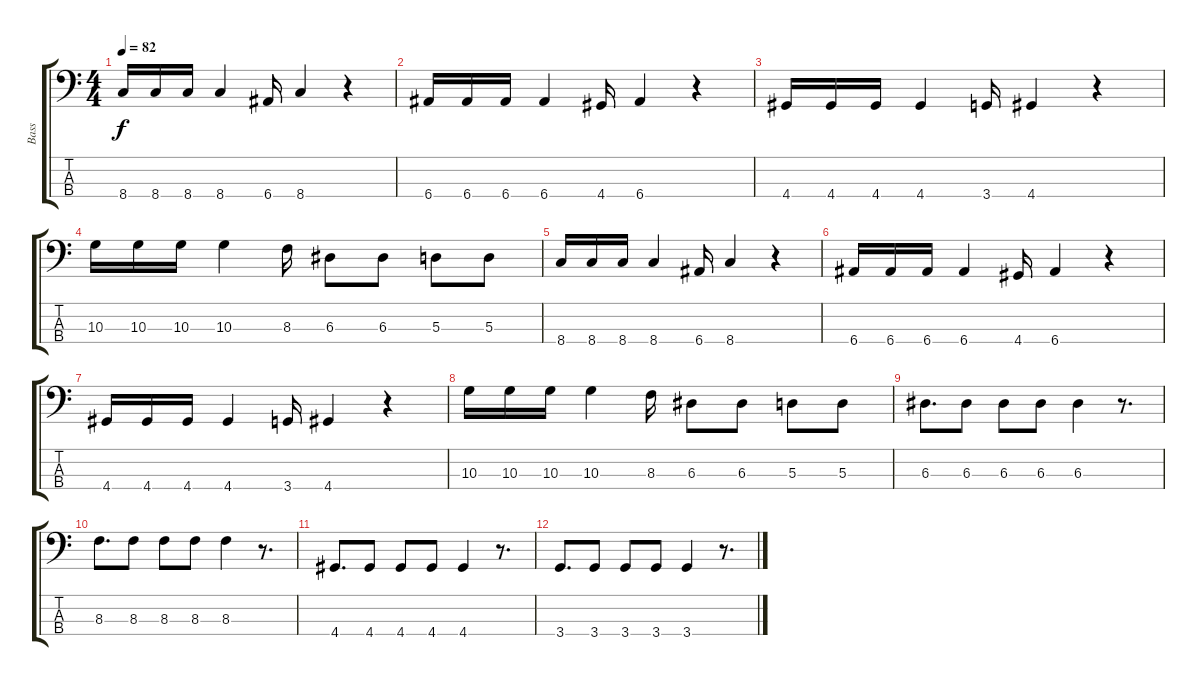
\track ("Bass" "Bass") {instrument electricbasspick}
\staff {score tabs}
\tuning (G2 D2 A1 E1) {hide}
\ts (4 4)
\tempo 82
\clef f4
\ks c
8.4.16{dy f} 8.4.16 8.4.16 8.4.4 6.4.16 8.4.4 r.4 |
6.4.16 6.4.16 6.4.16 6.4.4 4.4.16 6.4.4 r.4 |
4.4.16 4.4.16 4.4.16 4.4.4 3.4.16 4.4.4 r.4 |
10.3.16 10.3.16 10.3.16 10.3.4 8.3.16 6.3.8 6.3.8 5.3.8 5.3.8 |
8.4.16 8.4.16 8.4.16 8.4.4 6.4.16 8.4.4 r.4 |
6.4.16 6.4.16 6.4.16 6.4.4 4.4.16 6.4.4 r.4 |
4.4.16 4.4.16 4.4.16 4.4.4 3.4.16 4.4.4 r.4 |
10.3.16 10.3.16 10.3.16 10.3.4 8.3.16 6.3.8 6.3.8 5.3.8 5.3.8 |
6.3.8{d} 6.3.8 6.3.8 6.3.8 6.3.4 r.8{d} |
8.3.8{d} 8.3.8 8.3.8 8.3.8 8.3.4 r.8{d} |
4.4.8{d} 4.4.8 4.4.8 4.4.8 4.4.4 r.8{d} |
3.4.8{d} 3.4.8 3.4.8 3.4.8 3.4.4 r.8{d}
